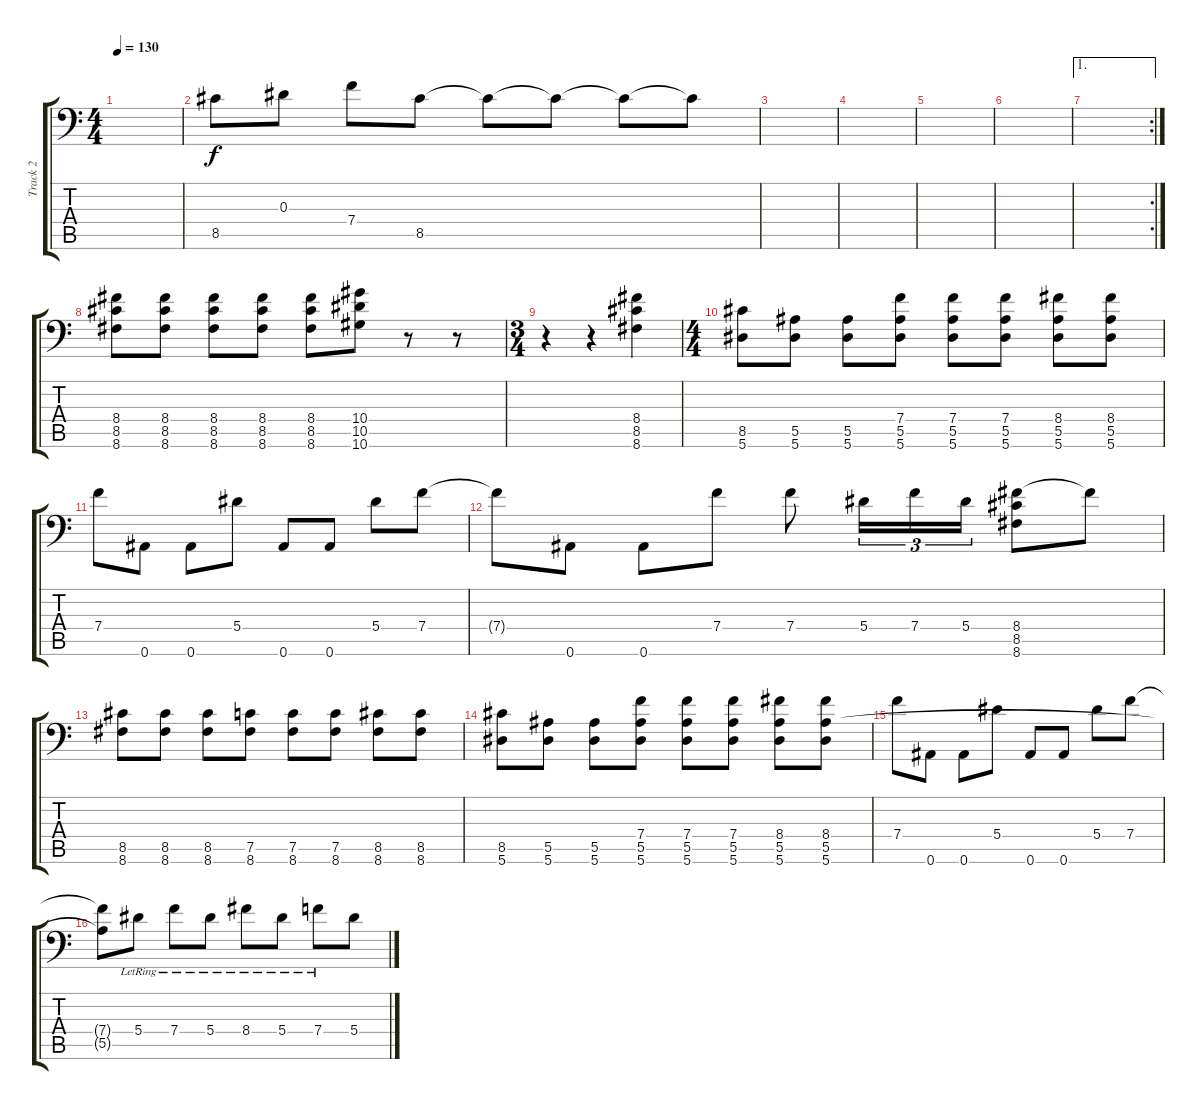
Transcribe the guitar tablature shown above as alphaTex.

\track ("Track 2" "Track 2") {instrument overdrivenguitar}
\staff {score tabs}
\tuning (C4 G3 Eb3 Bb2 F2 Bb1) {hide}
\ts (4 4)
\tempo 130
\clef f4
\ks c
|
8.5.8 0.3.8 7.4.8 8.5.8 8.5{t}.8 8.5{t}.8 8.5{t}.8 8.5{t}.8 |
|
|
|
|
\ae 1
\rc 2
|
(8.4 8.5 8.6).8{volume 15 balance 8 instrument overdrivenguitar} (8.4 8.5 8.6).8 (8.4 8.5 8.6).8 (8.4 8.5 8.6).8 (8.4 8.5 8.6).8 (10.4 10.5 10.6).8 r.8 r.8 |
\ts (3 4)
r.4 r.4 (8.4 8.5 8.6).4 |
\ts (4 4)
(8.5 5.6).8 (5.5 5.6).8 (5.5 5.6).8 (7.4 5.5 5.6).8 (7.4 5.5 5.6).8 (7.4 5.5 5.6).8 (8.4 5.5 5.6).8 (8.4 5.5 5.6).8 |
7.4.8 0.6.8 0.6.8 5.4.8 0.6.8 0.6.8 5.4.8 7.4.8 |
7.4{t}.8 0.6.8 0.6.8 7.4.8 7.4.8 5.4.16{tu (3 2)} 7.4.16{tu (3 2)} 5.4.16{tu (3 2)} (8.4 8.5 8.6).8 8.4{t}.8 |
(8.5 8.6).8 (8.5 8.6).8 (8.5 8.6).8 (7.5 8.6).8 (7.5 8.6).8 (7.5 8.6).8 (8.5 8.6).8 (8.5 8.6).8 |
(8.5 5.6).8 (5.5 5.6).8 (5.5 5.6).8 (7.4 5.5 5.6).8 (7.4 5.5 5.6).8 (7.4 5.5 5.6).8 (8.4 5.5 5.6).8 (8.4 5.5 5.6).8 |
7.4.8 0.6.8 0.6.8 5.4.8 0.6.8 0.6.8 5.4.8 7.4.8 |
(7.4{t} 5.5{t}).8 5.4{lr}.8 7.4{lr}.8 5.4{lr}.8 8.4{lr}.8 5.4{lr}.8 7.4{lr}.8 5.4.8
